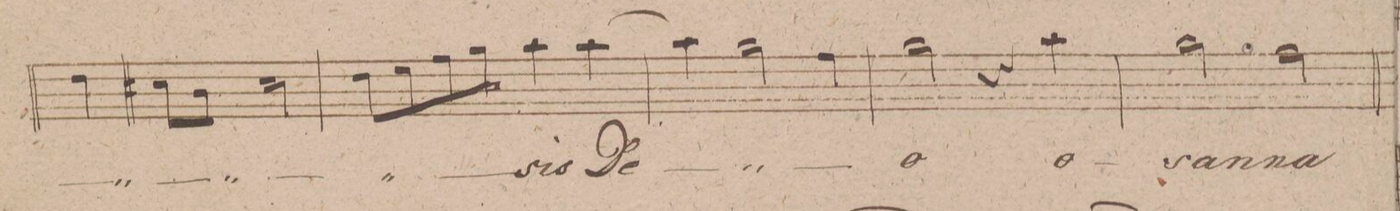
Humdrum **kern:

**kern	**text	**dynam
*I"Soprano.	*	*
*clefC1	*	*
*k[f#c#g#d#]	*	*
*met(c)	*	*
*M4/4	*	*
4b\]	.	.
8a#X\L	.	.
8g#\J	.	.
2a#\	.	.
=65	=65	=65
8b\L	.	.
8cc#\	.	.
8dd#\	.	.
8ee\J	.	.
*4\left	*	*
4ff#\	-sis	.
[4ff#\	De-	.
=66	=66	=66
4ff#\]	.	.
2ee\	.	.
*4\right	*	*
4dd#\	.	.
=67	=67	=67
2ee\	-o	.
4r	.	.
4ff#\	o-	.
=68	=68	=68
2ee\	-san-	.
2dd#\	-na,	.
=69	=69	=69
*-	*-	*-
